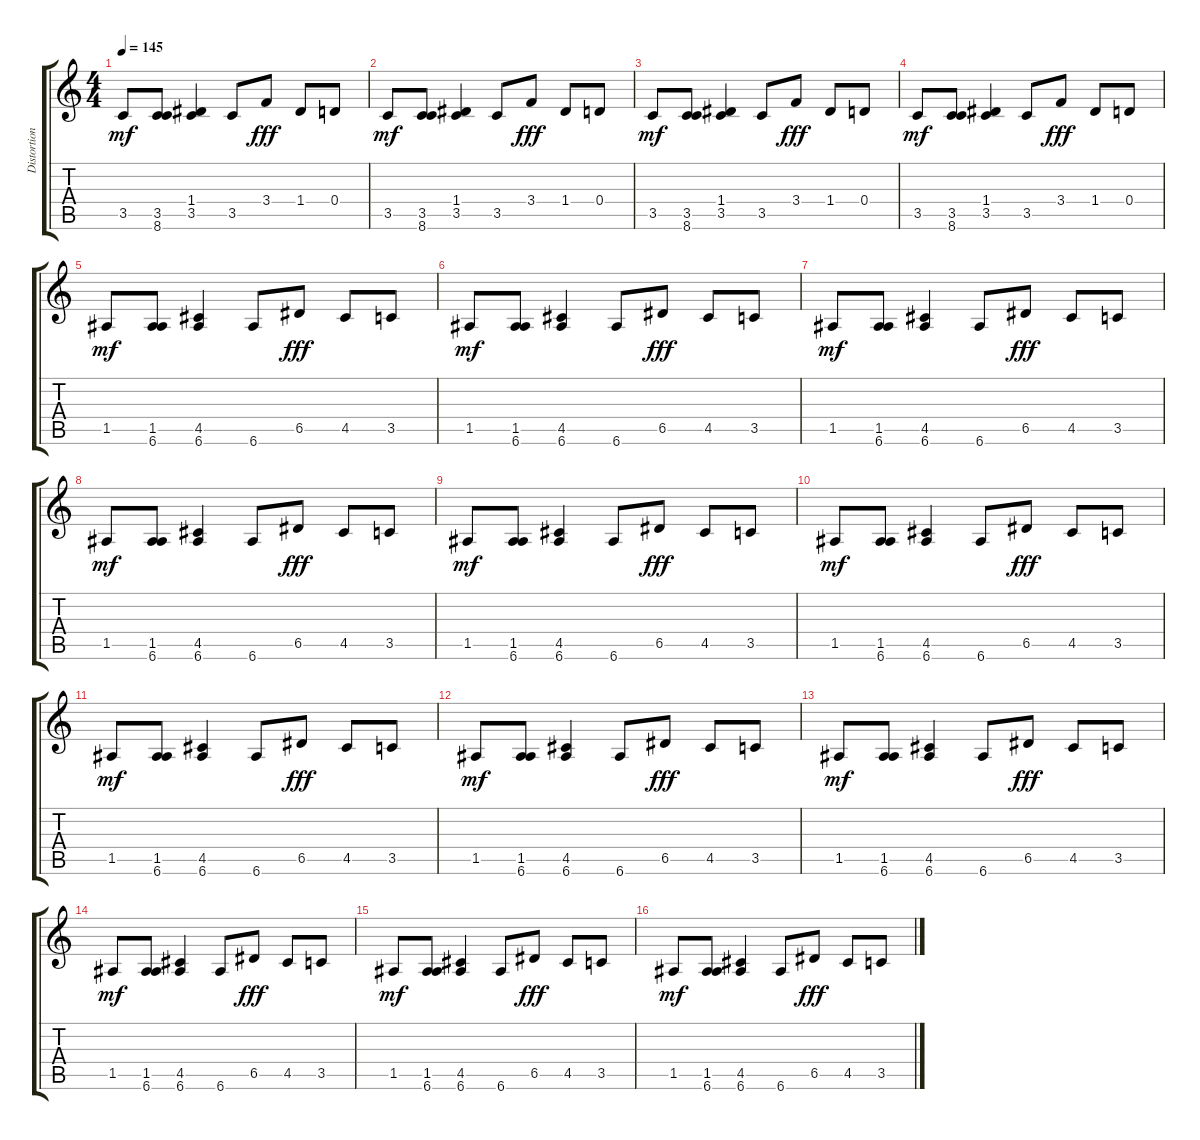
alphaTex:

\track ("Distortion Guitar" "Distortion") {instrument distortionguitar}
\staff {score tabs}
\tuning (E4 B3 G3 D3 A2 E2) {hide}
\ts (4 4)
\tempo 145
\clef g2
\ks c
3.5.8{dy mf} (3.5 8.6).8 (1.4 3.5).4 3.5.8 3.4.8{dy fff} 1.4.8 0.4.8 |
3.5.8{dy mf} (3.5 8.6).8 (1.4 3.5).4 3.5.8 3.4.8{dy fff} 1.4.8 0.4.8 |
3.5.8{dy mf} (3.5 8.6).8 (1.4 3.5).4 3.5.8 3.4.8{dy fff} 1.4.8 0.4.8 |
3.5.8{dy mf} (3.5 8.6).8 (1.4 3.5).4 3.5.8 3.4.8{dy fff} 1.4.8 0.4.8 |
1.5.8{dy mf} (1.5 6.6).8 (4.5 6.6).4 6.6.8 6.5.8{dy fff} 4.5.8 3.5.8 |
1.5.8{dy mf} (1.5 6.6).8 (4.5 6.6).4 6.6.8 6.5.8{dy fff} 4.5.8 3.5.8 |
1.5.8{dy mf} (1.5 6.6).8 (4.5 6.6).4 6.6.8 6.5.8{dy fff} 4.5.8 3.5.8 |
1.5.8{dy mf} (1.5 6.6).8 (4.5 6.6).4 6.6.8 6.5.8{dy fff} 4.5.8 3.5.8 |
1.5.8{dy mf} (1.5 6.6).8 (4.5 6.6).4 6.6.8 6.5.8{dy fff} 4.5.8 3.5.8 |
1.5.8{dy mf} (1.5 6.6).8 (4.5 6.6).4 6.6.8 6.5.8{dy fff} 4.5.8 3.5.8 |
1.5.8{dy mf} (1.5 6.6).8 (4.5 6.6).4 6.6.8 6.5.8{dy fff} 4.5.8 3.5.8 |
1.5.8{dy mf} (1.5 6.6).8 (4.5 6.6).4 6.6.8 6.5.8{dy fff} 4.5.8 3.5.8 |
1.5.8{dy mf} (1.5 6.6).8 (4.5 6.6).4 6.6.8 6.5.8{dy fff} 4.5.8 3.5.8 |
1.5.8{dy mf} (1.5 6.6).8 (4.5 6.6).4 6.6.8 6.5.8{dy fff} 4.5.8 3.5.8 |
1.5.8{dy mf} (1.5 6.6).8 (4.5 6.6).4 6.6.8 6.5.8{dy fff} 4.5.8 3.5.8 |
1.5.8{dy mf} (1.5 6.6).8 (4.5 6.6).4 6.6.8 6.5.8{dy fff} 4.5.8 3.5.8
